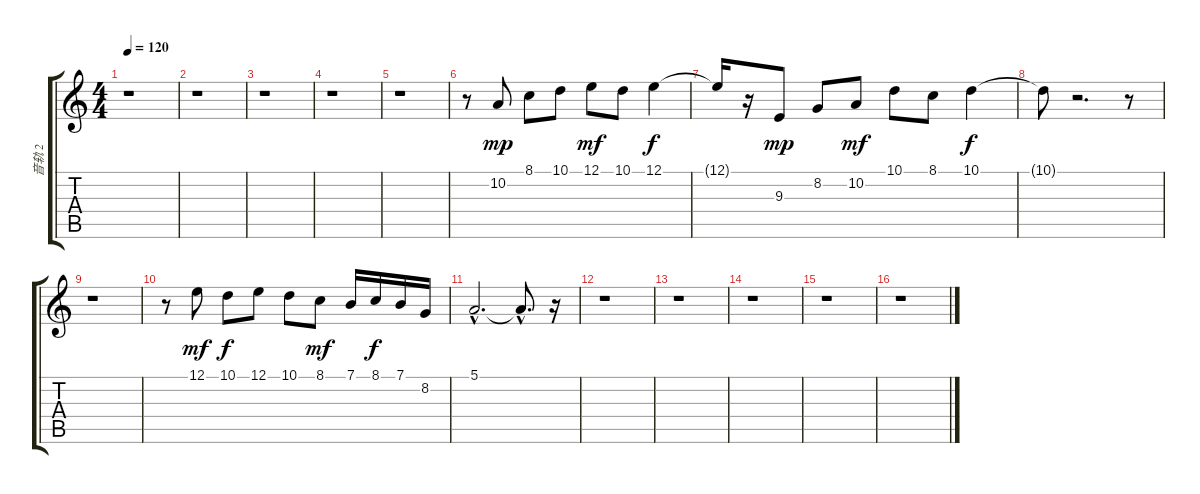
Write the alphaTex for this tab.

\track ("音轨 2" "音轨 2") {instrument piccolo}
\staff {score tabs}
\tuning (E4 B3 G3 D3 A2 E2) {hide}
\ts (4 4)
\tempo 120
\clef g2
\ks c
r.1{dy mp instrument piccolo} |
r.1 |
r.1 |
r.1 |
r.1 |
r.8 10.2.8 8.1.8 10.1.8 12.1.8{dy mf} 10.1.8 12.1.4{dy f} |
12.1{t}.16 r.16 9.3.8{dy mp} 8.2.8 10.2.8{dy mf} 10.1.8 8.1.8 10.1.4{dy f} |
10.1{t}.8 r.2{d} r.8 |
r.1 |
r.8 12.1.8{dy mf} 10.1.8{dy f} 12.1.8 10.1.8 8.1.8{dy mf} 7.1.16 8.1.16{dy f} 7.1.16 8.2.16 |
5.1{hac}.2{d} 5.1{hac t}.8{d} r.16 |
r.1 |
r.1 |
r.1 |
r.1 |
r.1
